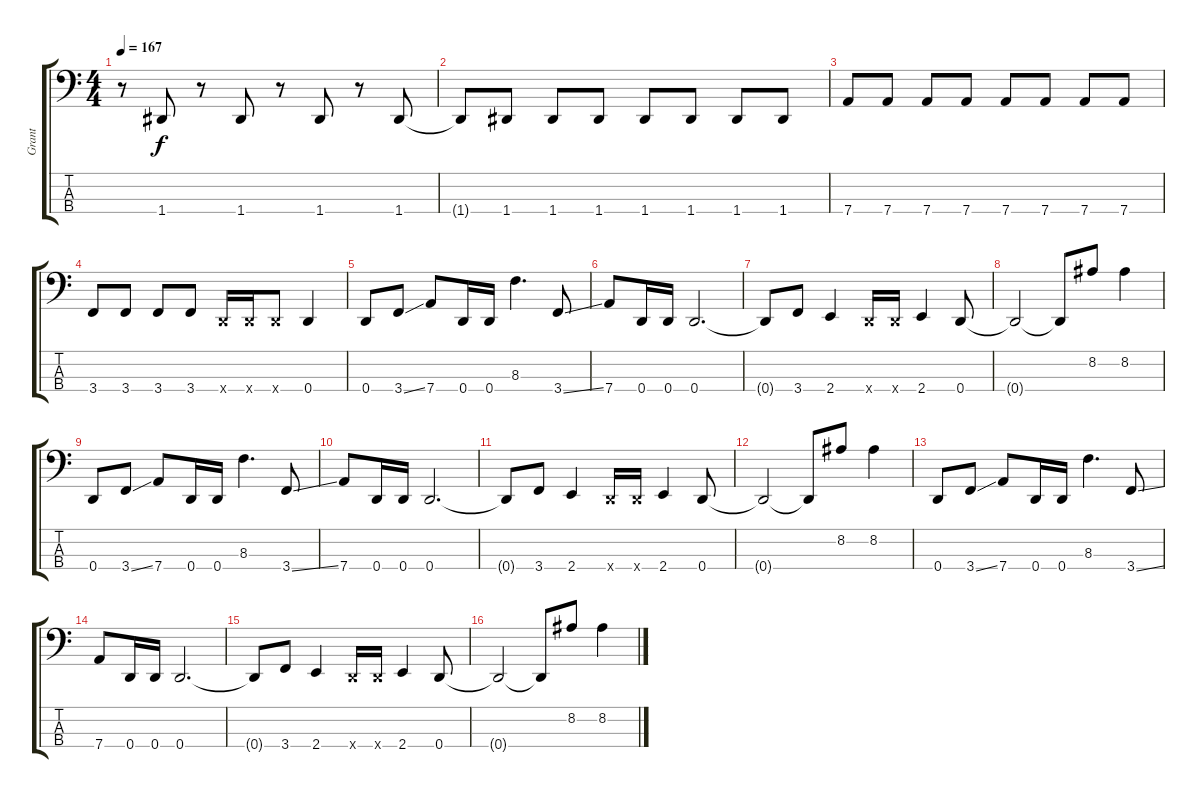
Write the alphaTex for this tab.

\track ("Grant" "Grant") {instrument electricbassfinger}
\staff {score tabs}
\tuning (G2 D2 A1 D1) {hide}
\ts (4 4)
\tempo 167
\clef f4
\ks c
r.8{dy f} 1.4.8 r.8 1.4.8 r.8 1.4.8 r.8 1.4.8 |
1.4{t}.8 1.4.8 1.4.8 1.4.8 1.4.8 1.4.8 1.4.8 1.4.8 |
7.4.8 7.4.8 7.4.8 7.4.8 7.4.8 7.4.8 7.4.8 7.4.8 |
3.4.8 3.4.8 3.4.8 3.4.8 0.4{x}.16 0.4{x}.16 0.4{x}.8 0.4.4 |
0.4.8 3.4{ss}.8 7.4.8 0.4.16 0.4.16 8.3.4{d} 3.4{ss}.8 |
7.4.8 0.4.16 0.4.16 0.4.2{d} |
0.4{t}.8 3.4.8 2.4.4 0.4{x}.16 0.4{x}.16 2.4.4 0.4.8 |
0.4{t}.2 0.4{t}.8 8.2.8 8.2.4 |
0.4.8 3.4{ss}.8 7.4.8 0.4.16 0.4.16 8.3.4{d} 3.4{ss}.8 |
7.4.8 0.4.16 0.4.16 0.4.2{d} |
0.4{t}.8 3.4.8 2.4.4 0.4{x}.16 0.4{x}.16 2.4.4 0.4.8 |
0.4{t}.2 0.4{t}.8 8.2.8 8.2.4 |
0.4.8 3.4{ss}.8 7.4.8 0.4.16 0.4.16 8.3.4{d} 3.4{ss}.8 |
7.4.8 0.4.16 0.4.16 0.4.2{d} |
0.4{t}.8 3.4.8 2.4.4 0.4{x}.16 0.4{x}.16 2.4.4 0.4.8 |
0.4{t}.2 0.4{t}.8 8.2.8 8.2.4
